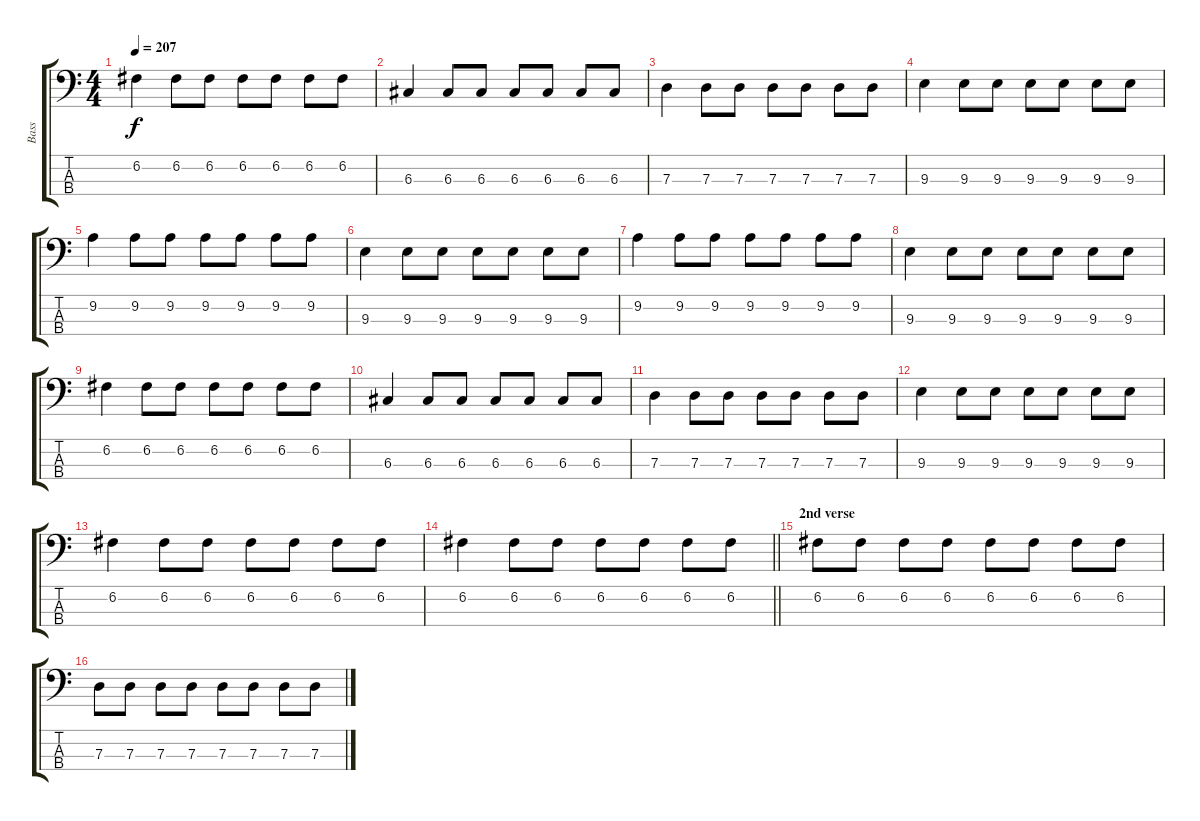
\track ("Bass" "Bass") {instrument electricbasspick}
\staff {score tabs}
\tuning (F2 C2 G1 D1) {hide}
\ts (4 4)
\tempo 207
\clef f4
\ks c
6.2.4{dy f} 6.2.8 6.2.8 6.2.8 6.2.8 6.2.8 6.2.8 |
6.3.4 6.3.8 6.3.8 6.3.8 6.3.8 6.3.8 6.3.8 |
7.3.4 7.3.8 7.3.8 7.3.8 7.3.8 7.3.8 7.3.8 |
9.3.4 9.3.8 9.3.8 9.3.8 9.3.8 9.3.8 9.3.8 |
9.2.4 9.2.8 9.2.8 9.2.8 9.2.8 9.2.8 9.2.8 |
9.3.4 9.3.8 9.3.8 9.3.8 9.3.8 9.3.8 9.3.8 |
9.2.4 9.2.8 9.2.8 9.2.8 9.2.8 9.2.8 9.2.8 |
9.3.4 9.3.8 9.3.8 9.3.8 9.3.8 9.3.8 9.3.8 |
6.2.4 6.2.8 6.2.8 6.2.8 6.2.8 6.2.8 6.2.8 |
6.3.4 6.3.8 6.3.8 6.3.8 6.3.8 6.3.8 6.3.8 |
7.3.4 7.3.8 7.3.8 7.3.8 7.3.8 7.3.8 7.3.8 |
9.3.4 9.3.8 9.3.8 9.3.8 9.3.8 9.3.8 9.3.8 |
6.2.4 6.2.8 6.2.8 6.2.8 6.2.8 6.2.8 6.2.8 |
\barLineRight lightlight
6.2.4 6.2.8 6.2.8 6.2.8 6.2.8 6.2.8 6.2.8 |
\section ("" "2nd verse")
6.2.8 6.2.8 6.2.8 6.2.8 6.2.8 6.2.8 6.2.8 6.2.8 |
7.3.8 7.3.8 7.3.8 7.3.8 7.3.8 7.3.8 7.3.8 7.3.8
